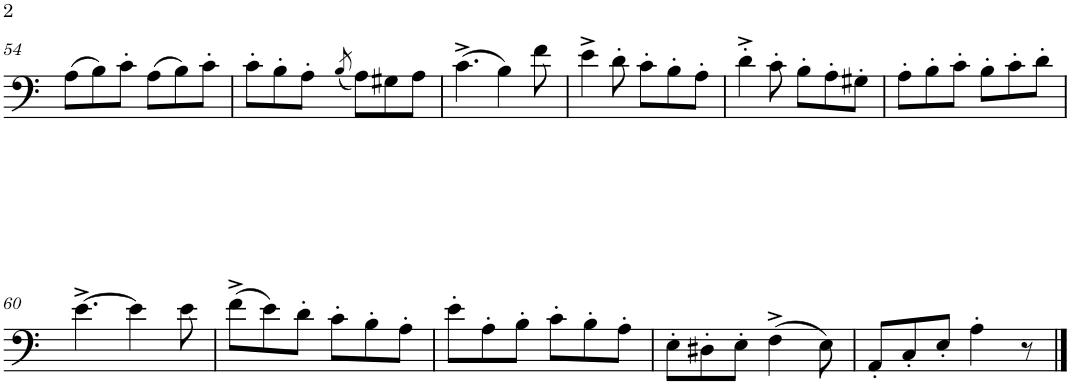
**kern
*part1
*staff1
*I"Trombone
*I'Tbn.
!!LO:PB:g=z
*clefF4
*k[]
*M6/8
=54
(8A\L
8B\)
8c'\J
(8A\L
8B\)
8c'\J
=55
8c'\L
8B'\
8A'\J
(8qB/
8A\L)
8G#X\
8A\J
=56
(4.c^\
4B\)
8f\
=57
4e^\
8d'\
8c'\L
8B'\
8A'\J
=58
4d'^\
8c'\
8B'\L
8A'\
8G#X'\J
=59
8A'\L
8B'\
8c'\J
8B'\L
8c'\
8d'\J
!!LO:LB:g=z
=60
[4.e^\
4e\]
8e\
=61
(8f^\L
8e\)
8d'\J
8c'\L
8B'\
8A'\J
=62
8e'\L
8A'\
8B'\J
8c'\L
8B'\
8A'\J
=63
8E'\L
8D#X'\
8E'\J
(4F^\
8E\)
=64
8AA'/L
8C'/
8E'/J
4A'\
8r
==
*-
